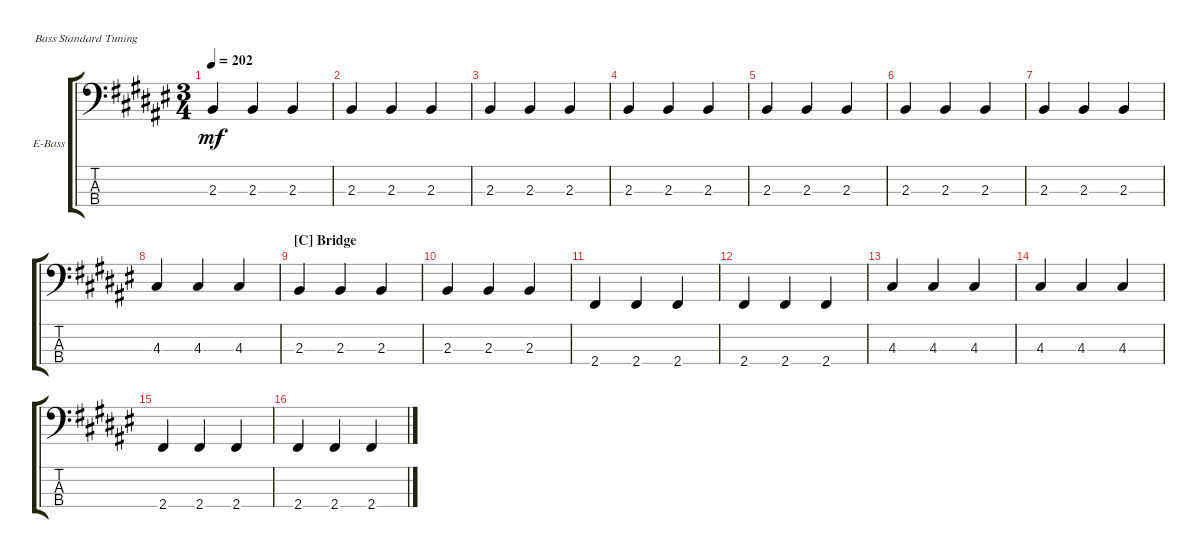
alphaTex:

\defaultSystemsLayout 4
\bracketExtendMode groupsimilarinstruments
\firstSystemTrackNameOrientation horizontal
\otherSystemsTrackNameOrientation horizontal
\track ("Electric Bass" "E-Bass") {instrument electricbassfinger}
\staff {score tabs}
\tuning (G2 D2 A1 E1)
\ts (3 4)
\tempo 202
\clef f4
\ks f#
2.3.4{dy mf} 2.3.4 2.3.4 |
2.3.4 2.3.4 2.3.4 |
2.3.4 2.3.4 2.3.4 |
2.3.4 2.3.4 2.3.4 |
2.3.4 2.3.4 2.3.4 |
2.3.4 2.3.4 2.3.4 |
2.3.4 2.3.4 2.3.4 |
4.3.4 4.3.4 4.3.4 |
\section ("C" "Bridge")
2.3.4 2.3.4 2.3.4 |
2.3.4 2.3.4 2.3.4 |
2.4.4 2.4.4 2.4.4 |
2.4.4 2.4.4 2.4.4 |
4.3.4 4.3.4 4.3.4 |
4.3.4 4.3.4 4.3.4 |
2.4.4 2.4.4 2.4.4 |
2.4.4 2.4.4 2.4.4
